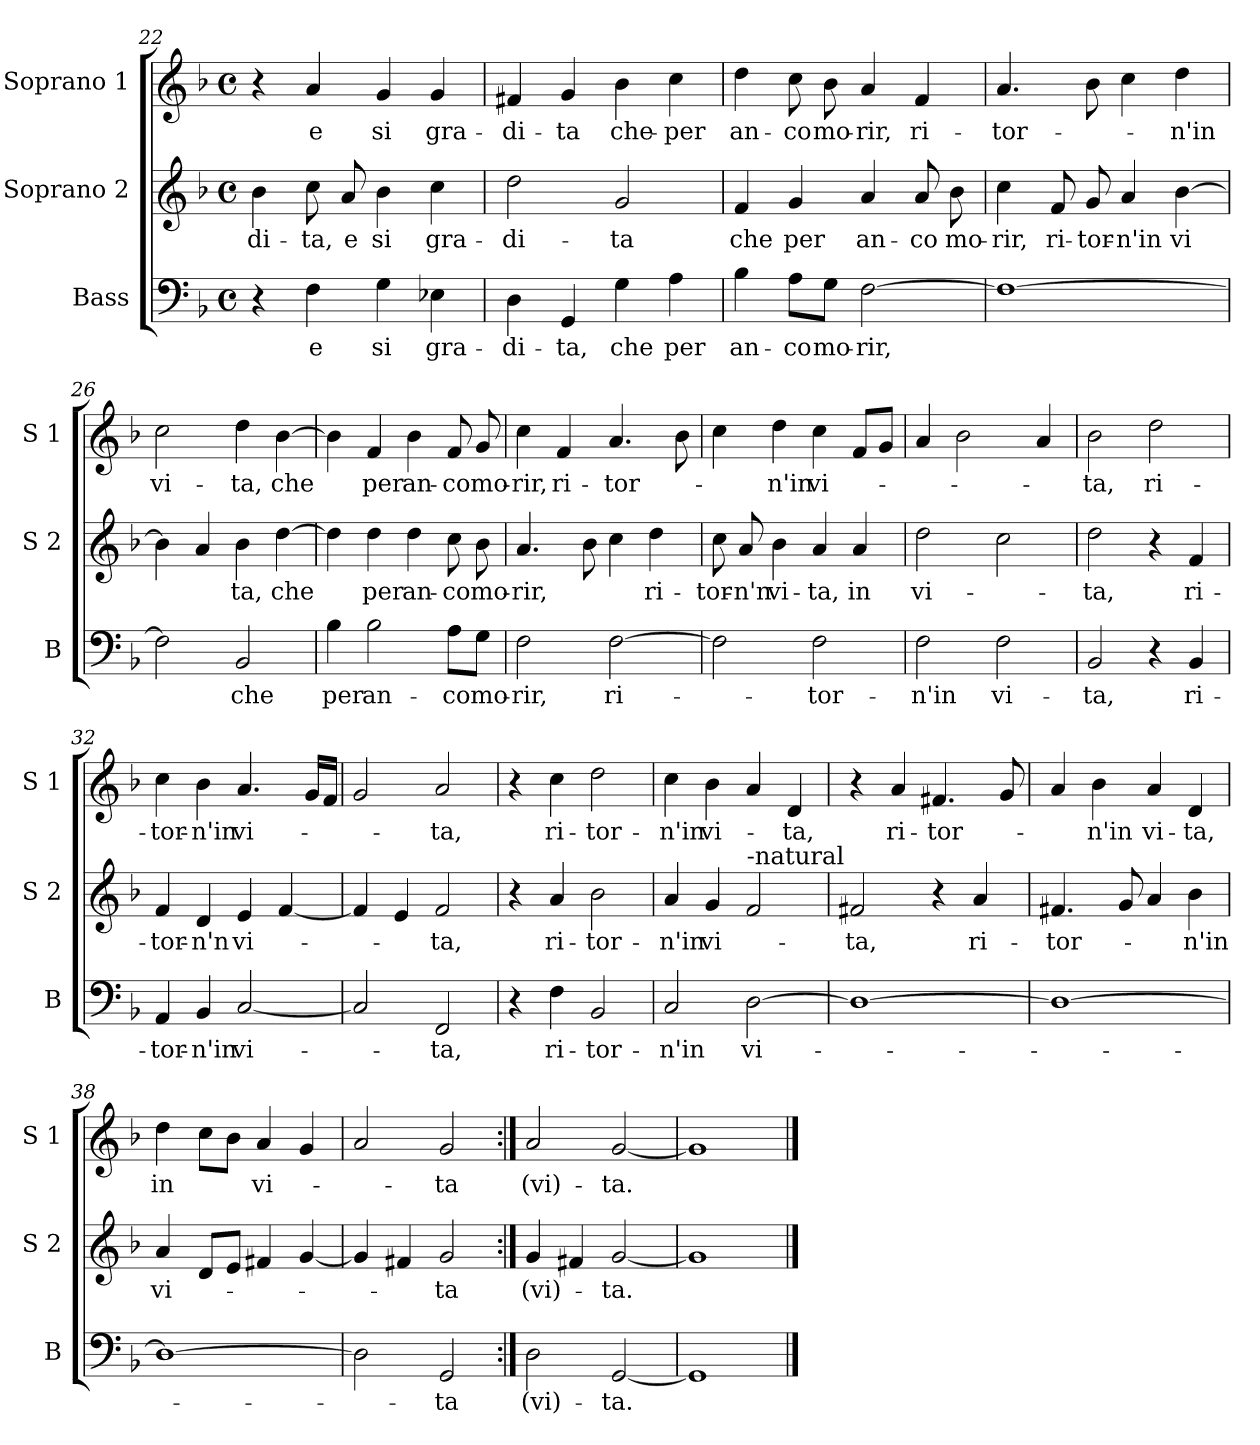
**kern	**text	**kern	**text	**kern	**text
*part3	*part3	*part2	*part2	*part1	*part1
*staff3	*staff3	*staff2	*staff2	*staff1	*staff1
*I"Bass	*	*I"Soprano 2	*	*I"Soprano 1	*
*I'B	*	*I'S 2	*	*I'S 1	*
*clefF4	*	*clefG2	*	*clefG2	*
*k[b-]	*	*k[b-]	*	*k[b-]	*
*F:	*	*F:	*	*F:	*
*M4/4	*	*M4/4	*	*M4/4	*
*met(c)	*	*met(c)	*	*met(c)	*
=22	=22	=22	=22	=22	=22
!	!	!	!LO:LY:b	!	!
4r	.	4b-\	-di-	4r	.
!	!LO:LY:b	!	!LO:LY:b	!	!LO:LY:b
4F\	e	8cc\	-ta,	4a/	e
!	!	!	!LO:LY:b	!	!
.	.	8a/	e	.	.
!	!LO:LY:b	!	!LO:LY:b	!	!LO:LY:b
4G\	si	4b-\	si	4g/	si
!	!LO:LY:b	!	!LO:LY:b	!	!LO:LY:b
4E-X\	gra-	4cc\	gra-	4g/	gra-
=23	=23	=23	=23	=23	=23
!	!LO:LY:b	!	!LO:LY:b	!	!LO:LY:b
4D\	-di-	2dd\	-di-	4f#X/	-di-
!	!LO:LY:b	!	!	!	!LO:LY:b
4GG/	-ta,	.	.	4g/	-ta
!	!LO:LY:b	!	!LO:LY:b	!	!LO:LY:b
4G\	che	2g/	-ta	4b-\	che-
!	!LO:LY:b	!	!	!	!LO:LY:b
4A\	per	.	.	4cc\	-per
=24	=24	=24	=24	=24	=24
!	!LO:LY:b	!	!LO:LY:b	!	!LO:LY:b
4B-\	an-	4f/	che	4dd\	an-
!	!LO:LY:b	!	!LO:LY:b	!	!LO:LY:b
8A\L	-co	4g/	per	8cc\	-co
!	!LO:LY:b	!	!	!	!LO:LY:b
8G\J	mo-	.	.	8b-\	mo-
!	!LO:LY:b	!	!LO:LY:b	!	!LO:LY:b
[2F\	-rir,	4a/	an-	4a/	-rir,
!	!	!	!LO:LY:b	!	!LO:LY:b
.	.	8a/	-co	4f/	ri-
!	!	!	!LO:LY:b	!	!
.	.	8b-\	mo-	.	.
=25	=25	=25	=25	=25	=25
!	!	!	!LO:LY:b	!	!LO:LY:b
1F_	.	4cc\	-rir,	4.a/	-tor-
!	!	!	!LO:LY:b	!	!
.	.	8f/	ri-	.	.
!	!	!	!LO:LY:b	!	!
.	.	8g/	-tor-	8b-\	.
!	!	!	!LO:LY:b	!	!
.	.	4a/	-n'in	4cc\	.
!	!	!	!LO:LY:b	!	!LO:LY:b
.	.	[4b-\	vi	4dd\	-n'in
!!LO:LB:g=z
=26	=26	=26	=26	=26	=26
!	!	!	!	!	!LO:LY:b
2F\]	.	4b-\]	.	2cc\	vi-
.	.	4a/	.	.	.
!	!LO:LY:b	!	!LO:LY:b	!	!LO:LY:b
2BB-/	che	4b-\	ta,	4dd\	-ta,
!	!	!	!LO:LY:b	!	!LO:LY:b
.	.	[4dd\	che	[4b-\	che
=27	=27	=27	=27	=27	=27
!	!LO:LY:b	!	!	!	!
4B-\	per	4dd\]	.	4b-\]	.
!	!LO:LY:b	!	!LO:LY:b	!	!LO:LY:b
2B-\	an-	4dd\	per	4f/	per
!	!	!	!LO:LY:b	!	!LO:LY:b
.	.	4dd\	an-	4b-\	an-
!	!LO:LY:b	!	!LO:LY:b	!	!LO:LY:b
8A\L	-co	8cc\	-co	8f/	-co
!	!LO:LY:b	!	!LO:LY:b	!	!LO:LY:b
8G\J	mo-	8b-\	mo-	8g/	mo-
=28	=28	=28	=28	=28	=28
!	!LO:LY:b	!	!LO:LY:b	!	!LO:LY:b
2F\	-rir,	4.a/	-rir,	4cc\	-rir,
!	!	!	!	!	!LO:LY:b
.	.	.	.	4f/	ri-
.	.	8b-\	.	.	.
!	!LO:LY:b	!	!	!	!LO:LY:b
[2F\	ri-	4cc\	.	4.a/	-tor-
!	!	!	!LO:LY:b	!	!
.	.	4dd\	ri-	.	.
.	.	.	.	8b-\	.
=29	=29	=29	=29	=29	=29
!	!	!	!LO:LY:b	!	!
2F\]	.	8cc\	-tor-	4cc\	.
!	!	!	!LO:LY:b	!	!
.	.	8a/	-n'n	.	.
!	!	!	!LO:LY:b	!	!LO:LY:b
.	.	4b-\	vi-	4dd\	-n'in
!	!LO:LY:b	!	!LO:LY:b	!	!LO:LY:b
2F\	-tor-	4a/	-ta,	4cc\	vi-
!	!	!	!LO:LY:b	!	!
.	.	4a/	in	8f/L	.
.	.	.	.	8g/J	.
=30	=30	=30	=30	=30	=30
!	!LO:LY:b	!	!LO:LY:b	!	!
2F\	-n'in	2dd\	vi-	4a/	.
.	.	.	.	2b-\	.
!	!LO:LY:b	!	!	!	!
2F\	vi-	2cc\	.	.	.
.	.	.	.	4a/	.
!!LO:LB:g=z
=31	=31	=31	=31	=31	=31
!	!LO:LY:b	!	!LO:LY:b	!	!LO:LY:b
2BB-/	-ta,	2dd\	-ta,	2b-\	-ta,
!	!	!	!	!	!LO:LY:b
4r	.	4r	.	2dd\	ri-
!	!LO:LY:b	!	!LO:LY:b	!	!
4BB-/	ri-	4f/	ri-	.	.
=32	=32	=32	=32	=32	=32
!	!LO:LY:b	!	!LO:LY:b	!	!LO:LY:b
4AA/	-tor-	4f/	-tor-	4cc\	-tor-
!	!LO:LY:b	!	!LO:LY:b	!	!LO:LY:b
4BB-/	-n'in	4d/	-n'n	4b-\	-n'in
!	!LO:LY:b	!	!LO:LY:b	!	!LO:LY:b
[2C/	vi-	4e/	vi-	4.a/	vi-
.	.	[4f/	.	.	.
.	.	.	.	16g/LL	.
.	.	.	.	16f/JJ	.
=33	=33	=33	=33	=33	=33
2C/]	.	4f/]	.	2g/	.
.	.	4e/	.	.	.
!	!LO:LY:b	!	!LO:LY:b	!	!LO:LY:b
2FF/	-ta,	2f/	-ta,	2a/	-ta,
=34	=34	=34	=34	=34	=34
4r	.	4r	.	4r	.
!	!LO:LY:b	!	!LO:LY:b	!	!LO:LY:b
4F\	ri-	4a/	ri-	4cc\	ri-
!	!LO:LY:b	!	!LO:LY:b	!	!LO:LY:b
2BB-/	-tor-	2b-\	-tor-	2dd\	-tor-
=35	=35	=35	=35	=35	=35
!	!LO:LY:b	!	!LO:LY:b	!	!LO:LY:b
2C/	-n'in	4a/	-n'in	4cc\	-n'in
!	!	!	!LO:LY:b	!	!LO:LY:b
.	.	4g/	vi-	4b-\	vi-
!	!	!LO:TX:a:t=-natural	!	!	!
!	!LO:LY:b	!	!	!	!
[2D\	vi-	2f/	.	4a/	.
!	!	!	!	!	!LO:LY:b
.	.	.	.	4d/	-ta,
!!LO:LB:g=z
=36	=36	=36	=36	=36	=36
!	!	!	!LO:LY:b	!	!
1D_	.	2f#X/	-ta,	4r	.
!	!	!	!	!	!LO:LY:b
.	.	.	.	4a/	ri-
!	!	!	!	!	!LO:LY:b
.	.	4r	.	4.f#X/	-tor-
!	!	!	!LO:LY:b	!	!
.	.	4a/	ri-	.	.
.	.	.	.	8g/	.
=37	=37	=37	=37	=37	=37
!	!	!	!LO:LY:b	!	!
1D_	.	4.f#X/	-tor-	4a/	.
!	!	!	!	!	!LO:LY:b
.	.	.	.	4b-\	-n'in
.	.	8g/	.	.	.
!	!	!	!	!	!LO:LY:b
.	.	4a/	.	4a/	vi-
!	!	!	!LO:LY:b	!	!LO:LY:b
.	.	4b-\	-n'in	4d/	-ta,
=38	=38	=38	=38	=38	=38
!	!	!	!LO:LY:b	!	!LO:LY:b
1D_	.	4a/	vi-	4dd\	in
.	.	8d/L	.	8cc\L	.
.	.	8e/J	.	8b-\J	.
!	!	!	!	!	!LO:LY:b
.	.	4f#X/	.	4a/	vi-
.	.	[4g/	.	4g/	.
=39	=39	=39	=39	=39	=39
2D\]	.	4g/]	.	2a/	.
.	.	4f#X/	.	.	.
!	!LO:LY:b	!	!LO:LY:b	!	!LO:LY:b
2GG/	-ta	2g/	-ta	2g/	-ta
=40:|!	=40:|!	=40:|!	=40:|!	=40:|!	=40:|!
!	!LO:LY:b	!	!LO:LY:b	!	!LO:LY:b
2D\	(vi)-	4g/	(vi)-	2a/	(vi)-
.	.	4f#X/	.	.	.
!	!LO:LY:b	!	!LO:LY:b	!	!LO:LY:b
[2GG/	-ta.	[2g/	-ta.	[2g/	-ta.
=41	=41	=41	=41	=41	=41
1GG]	.	1g]	.	1g]	.
==	==	==	==	==	==
*-	*-	*-	*-	*-	*-
